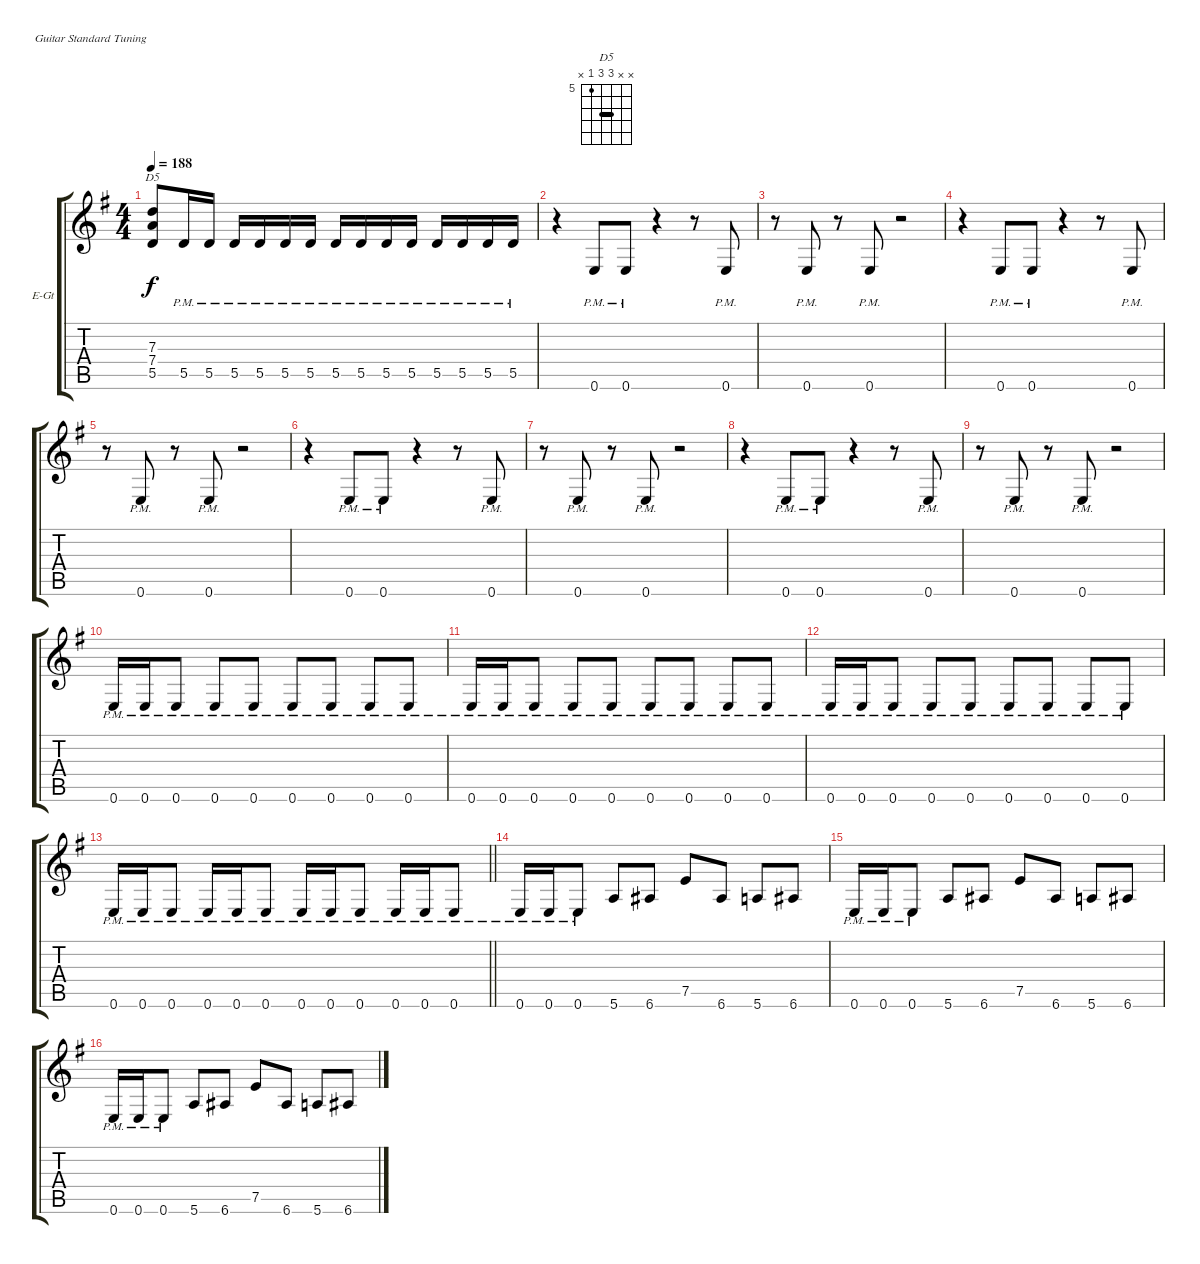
\defaultSystemsLayout 4
\bracketExtendMode groupsimilarinstruments
\firstSystemTrackNameOrientation horizontal
\otherSystemsTrackNameOrientation horizontal
\track ("Guitar 4" "E-Gt") {instrument distortionguitar}
\staff {score tabs}
\tuning (E4 B3 G3 D3 A2 E2)
\chord ("D5" x x 7 7 5 x) {firstfret 5 barre 7}
\ts (4 4)
\tempo 188
\clef g2
\ks g
(5.5 7.4 7.3).8{ch "D5" dy f} 5.5{pm}.16 5.5{pm}.16 5.5{pm}.16 5.5{pm}.16 5.5{pm}.16 5.5{pm}.16 5.5{pm}.16 5.5{pm}.16 5.5{pm}.16 5.5{pm}.16 5.5{pm}.16 5.5{pm}.16 5.5{pm}.16 5.5{pm}.16 |
r.4 0.6{pm}.8 0.6{pm}.8 r.4 r.8 0.6{pm}.8 |
r.8 0.6{pm}.8 r.8 0.6{pm}.8 r.2 |
r.4 0.6{pm}.8 0.6{pm}.8 r.4 r.8 0.6{pm}.8 |
r.8 0.6{pm}.8 r.8 0.6{pm}.8 r.2 |
r.4 0.6{pm}.8 0.6{pm}.8 r.4 r.8 0.6{pm}.8 |
r.8 0.6{pm}.8 r.8 0.6{pm}.8 r.2 |
r.4 0.6{pm}.8 0.6{pm}.8 r.4 r.8 0.6{pm}.8 |
r.8 0.6{pm}.8 r.8 0.6{pm}.8 r.2 |
0.6{pm}.16 0.6{pm}.16 0.6{pm}.8 0.6{pm}.8 0.6{pm}.8 0.6{pm}.8 0.6{pm}.8 0.6{pm}.8 0.6{pm}.8 |
0.6{pm}.16 0.6{pm}.16 0.6{pm}.8 0.6{pm}.8 0.6{pm}.8 0.6{pm}.8 0.6{pm}.8 0.6{pm}.8 0.6{pm}.8 |
0.6{pm}.16 0.6{pm}.16 0.6{pm}.8 0.6{pm}.8 0.6{pm}.8 0.6{pm}.8 0.6{pm}.8 0.6{pm}.8 0.6{pm}.8 |
\barLineRight lightlight
0.6{pm}.16 0.6{pm}.16 0.6{pm}.8 0.6{pm}.16 0.6{pm}.16 0.6{pm}.8 0.6{pm}.16 0.6{pm}.16 0.6{pm}.8 0.6{pm}.16 0.6{pm}.16 0.6{pm}.8 |
0.6{pm}.16 0.6{pm}.16 0.6{pm}.8 5.6.8 6.6.8 7.5.8 6.6.8 5.6.8 6.6.8 |
0.6{pm}.16 0.6{pm}.16 0.6{pm}.8 5.6.8 6.6.8 7.5.8 6.6.8 5.6.8 6.6.8 |
0.6{pm}.16 0.6{pm}.16 0.6{pm}.8 5.6.8 6.6.8 7.5.8 6.6.8 5.6.8 6.6.8
